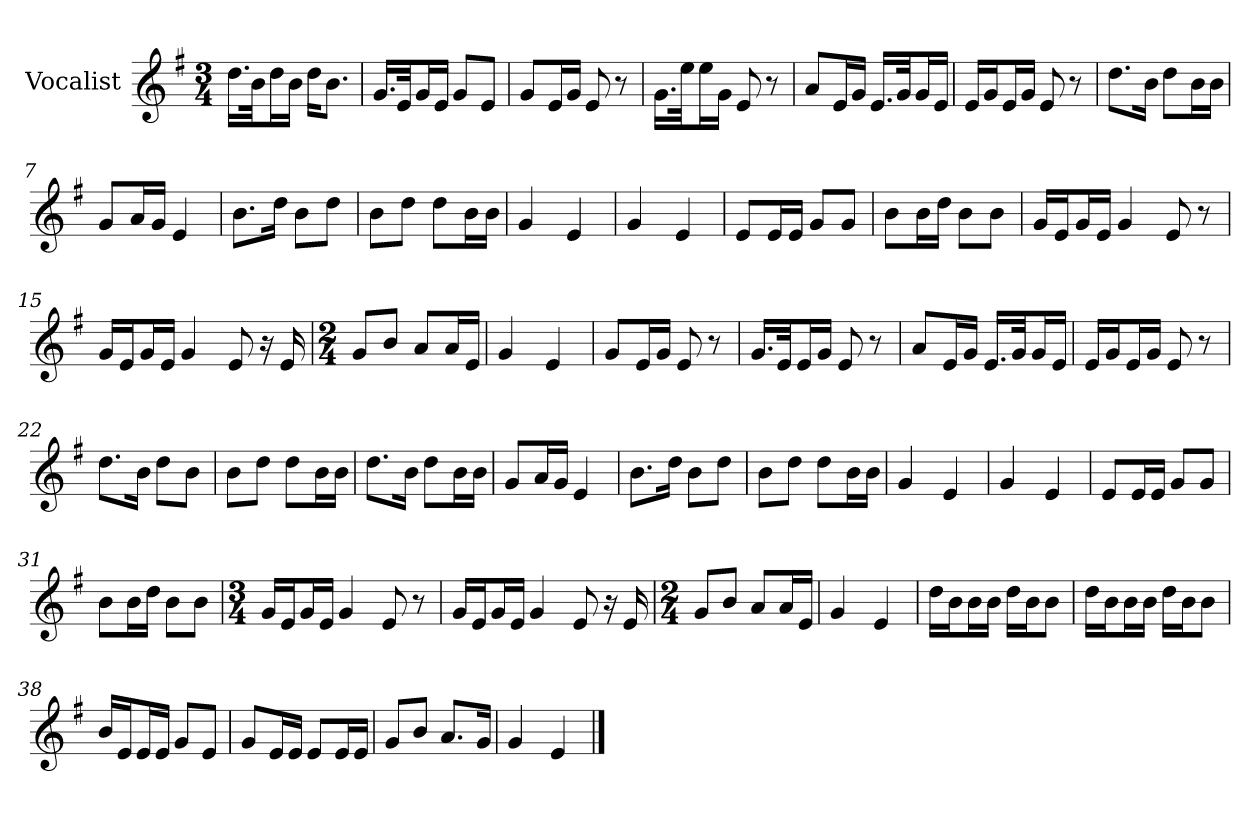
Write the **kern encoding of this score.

**kern
*part1
*staff1
*I"Vocalist
*k[f#]
*G:
*M3/4
=
16.ddLL
32bJk
16ddL
16bJJ
16ddKL
8.bJ
=1
16.gLL
32eJk
16gL
16eJJ
8gL
8eJ
=2
8gL
16eL
16gJJ
8e
8r
=3
16.gLL
32eeJk
16eeL
16gJJ
8e
8r
=4
8aL
16eL
16gJJ
16.eLL
32gJk
16gL
16eJJ
=5
16eLL
16gJ
16eL
16gJJ
8e
8r
=6
8.ddL
16bJk
8ddL
16bL
16bJJ
=7
8gL
16aL
16gJJ
4e
=8
8.bL
16ddJk
8bL
8ddJ
=9
8bL
8ddJ
8ddL
16bL
16bJJ
=10
4g
4e
=11
4g
4e
=12
8eL
16eL
16eJJ
8gL
8gJ
=13
8bL
16bL
16ddJJ
8bL
8bJ
=14
16gLL
16eJ
16gL
16eJJ
4g
8e
8r
=15
16gLL
16eJ
16gL
16eJJ
4g
8e
16r
16e
=16
*M2/4
8gL
8bJ
8aL
16aL
16eJJ
=17
4g
4e
=18
8gL
16eL
16gJJ
8e
8r
=19
16.gLL
32eJk
16eL
16gJJ
8e
8r
=20
8aL
16eL
16gJJ
16.eLL
32gJk
16gL
16eJJ
=21
16eLL
16gJ
16eL
16gJJ
8e
8r
=22
8.ddL
16bJk
8ddL
8bJ
=23
8bL
8ddJ
8ddL
16bL
16bJJ
=24
8.ddL
16bJk
8ddL
16bL
16bJJ
=25
8gL
16aL
16gJJ
4e
=26
8.bL
16ddJk
8bL
8ddJ
=27
8bL
8ddJ
8ddL
16bL
16bJJ
=28
4g
4e
=29
4g
4e
=30
8eL
16eL
16eJJ
8gL
8gJ
=31
8bL
16bL
16ddJJ
8bL
8bJ
=32
*M3/4
16gLL
16eJ
16gL
16eJJ
4g
8e
8r
=33
16gLL
16eJ
16gL
16eJJ
4g
8e
16r
16e
=34
*M2/4
8gL
8bJ
8aL
16aL
16eJJ
=35
4g
4e
=36
16ddLL
16bJ
16bL
16bJJ
16ddLL
16bJ
8bJ
=37
16ddLL
16bJ
16bL
16bJJ
16ddLL
16bJ
8bJ
=38
16bLL
16eJ
16eL
16eJJ
8gL
8eJ
=39
8gL
16eL
16eJJ
8eL
16eL
16eJJ
=40
8gL
8bJ
8.aL
16gJk
=41
4g
4e
==
*-
